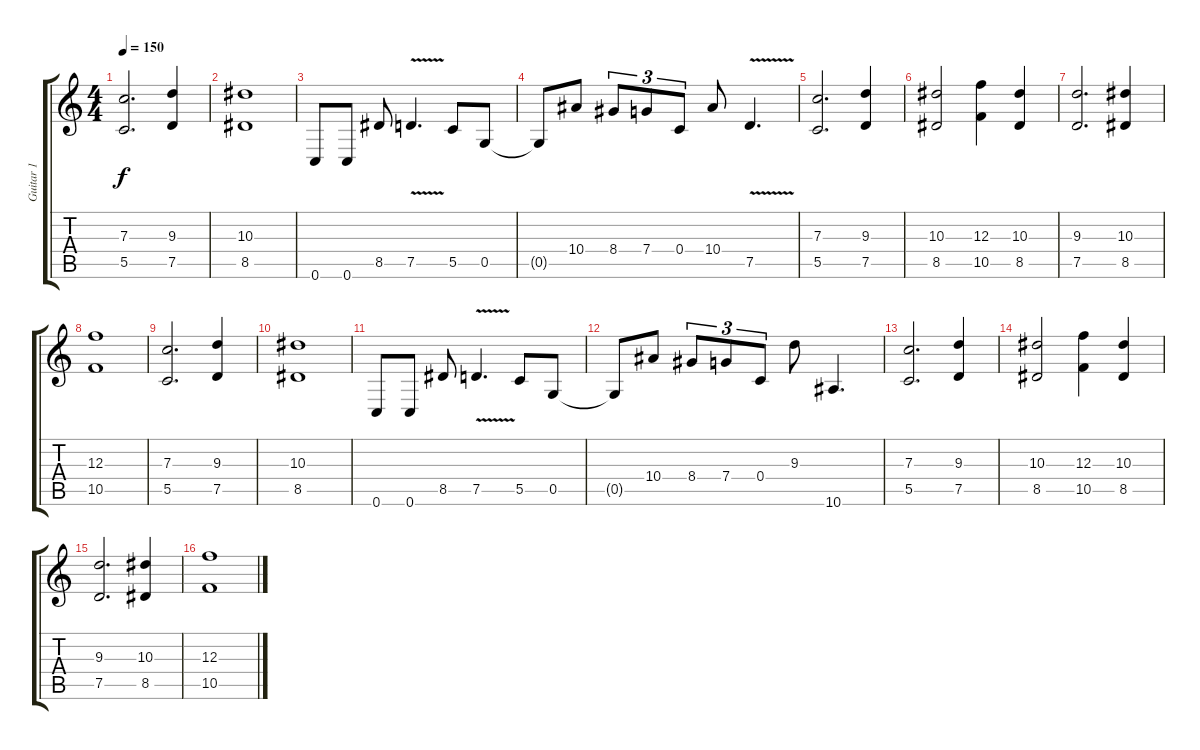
\track ("Guitar 1" "Guitar 1") {instrument distortionguitar}
\staff {score tabs}
\tuning (D4 A3 F3 C3 G2 C2) {hide}
\ts (4 4)
\tempo 150
\clef g2
\ks c
(7.3 5.5).2{d dy f} (9.3 7.5).4 |
(10.3 8.5).1 |
0.6.8 0.6.8 8.5.8 7.5{v}.4{d} 5.5.8 0.5.8 |
0.5{t}.8 10.4.8 8.4.8{tu (3 2)} 7.4.8{tu (3 2)} 0.4.8{tu (3 2)} 10.4.8 7.5{v}.4{d} |
(7.3 5.5).2{d} (9.3 7.5).4 |
(10.3 8.5).2 (12.3 10.5).4 (10.3 8.5).4 |
(9.3 7.5).2{d} (10.3 8.5).4 |
(12.3 10.5).1 |
(7.3 5.5).2{d} (9.3 7.5).4 |
(10.3 8.5).1 |
0.6.8 0.6.8 8.5.8 7.5{v}.4{d} 5.5.8 0.5.8 |
0.5{t}.8 10.4.8 8.4.8{tu (3 2)} 7.4.8{tu (3 2)} 0.4.8{tu (3 2)} 9.3.8 10.6.4{d} |
(7.3 5.5).2{d} (9.3 7.5).4 |
(10.3 8.5).2 (12.3 10.5).4 (10.3 8.5).4 |
(9.3 7.5).2{d} (10.3 8.5).4 |
(12.3 10.5).1
